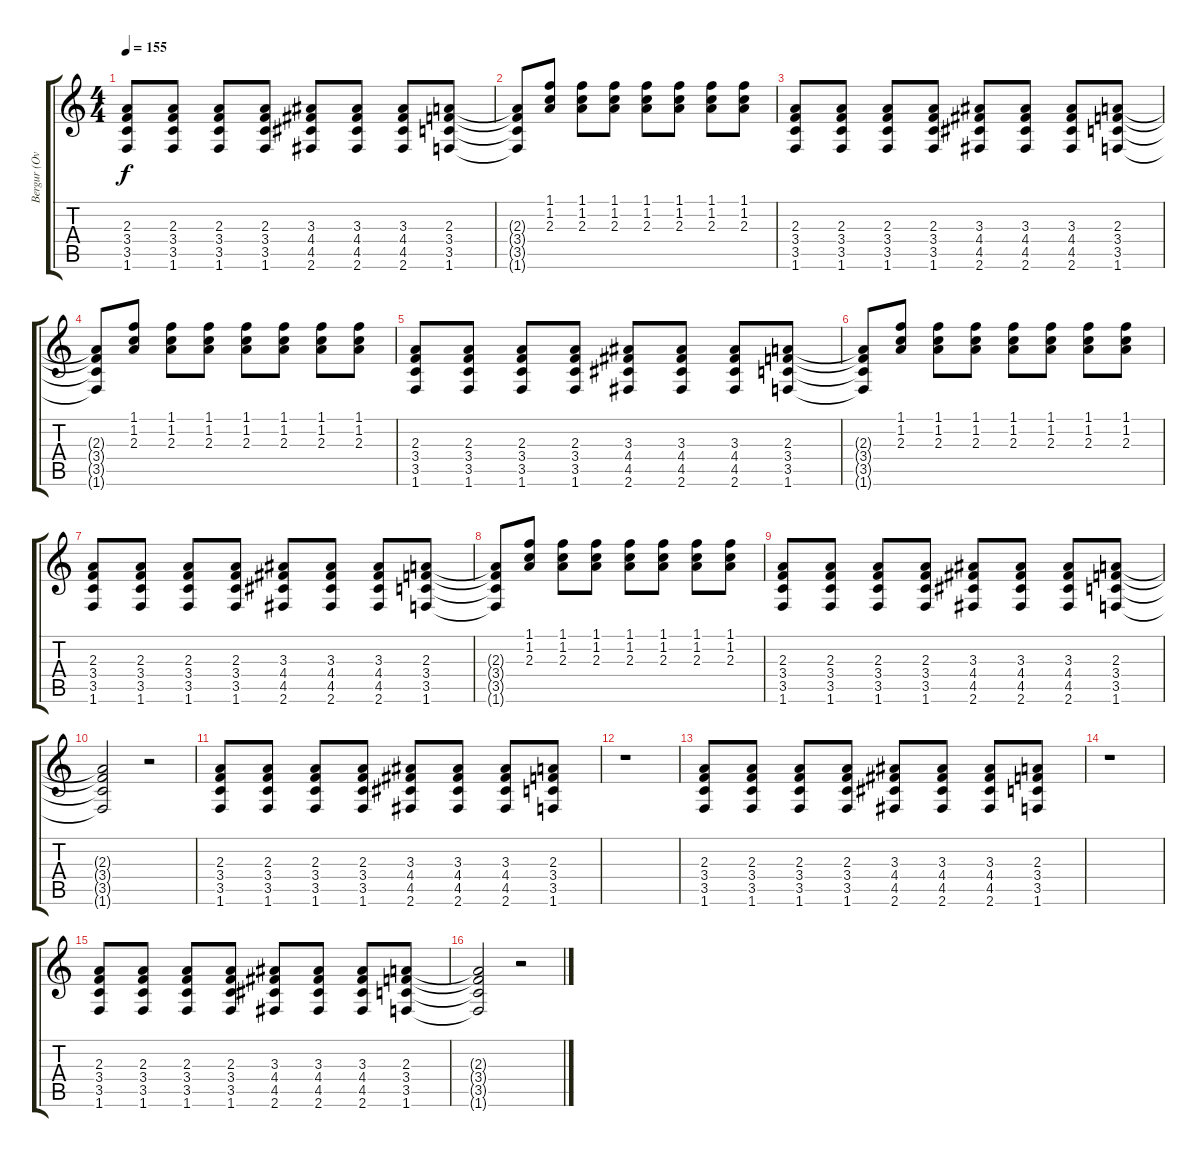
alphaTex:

\track ("Bergur (Overdrive Guitar)" "Bergur (Ov") {instrument overdrivenguitar}
\staff {score tabs}
\tuning (E4 B3 G3 D3 A2 E2) {hide}
\ts (4 4)
\tempo 155
\clef g2
\ks c
(2.3 3.4 3.5 1.6).8{dy f} (2.3 3.4 3.5 1.6).8 (2.3 3.4 3.5 1.6).8 (2.3 3.4 3.5 1.6).8 (3.3 4.4 4.5 2.6).8 (3.3 4.4 4.5 2.6).8 (3.3 4.4 4.5 2.6).8 (2.3 3.4 3.5 1.6).8 |
(2.3{t} 3.4{t} 3.5{t} 1.6{t}).8 (1.1 1.2 2.3).8 (1.1 1.2 2.3).8 (1.1 1.2 2.3).8 (1.1 1.2 2.3).8 (1.1 1.2 2.3).8 (1.1 1.2 2.3).8 (1.1 1.2 2.3).8 |
(2.3 3.4 3.5 1.6).8 (2.3 3.4 3.5 1.6).8 (2.3 3.4 3.5 1.6).8 (2.3 3.4 3.5 1.6).8 (3.3 4.4 4.5 2.6).8 (3.3 4.4 4.5 2.6).8 (3.3 4.4 4.5 2.6).8 (2.3 3.4 3.5 1.6).8 |
(2.3{t} 3.4{t} 3.5{t} 1.6{t}).8 (1.1 1.2 2.3).8 (1.1 1.2 2.3).8 (1.1 1.2 2.3).8 (1.1 1.2 2.3).8 (1.1 1.2 2.3).8 (1.1 1.2 2.3).8 (1.1 1.2 2.3).8 |
(2.3 3.4 3.5 1.6).8 (2.3 3.4 3.5 1.6).8 (2.3 3.4 3.5 1.6).8 (2.3 3.4 3.5 1.6).8 (3.3 4.4 4.5 2.6).8 (3.3 4.4 4.5 2.6).8 (3.3 4.4 4.5 2.6).8 (2.3 3.4 3.5 1.6).8 |
(2.3{t} 3.4{t} 3.5{t} 1.6{t}).8 (1.1 1.2 2.3).8 (1.1 1.2 2.3).8 (1.1 1.2 2.3).8 (1.1 1.2 2.3).8 (1.1 1.2 2.3).8 (1.1 1.2 2.3).8 (1.1 1.2 2.3).8 |
(2.3 3.4 3.5 1.6).8 (2.3 3.4 3.5 1.6).8 (2.3 3.4 3.5 1.6).8 (2.3 3.4 3.5 1.6).8 (3.3 4.4 4.5 2.6).8 (3.3 4.4 4.5 2.6).8 (3.3 4.4 4.5 2.6).8 (2.3 3.4 3.5 1.6).8 |
(2.3{t} 3.4{t} 3.5{t} 1.6{t}).8 (1.1 1.2 2.3).8 (1.1 1.2 2.3).8 (1.1 1.2 2.3).8 (1.1 1.2 2.3).8 (1.1 1.2 2.3).8 (1.1 1.2 2.3).8 (1.1 1.2 2.3).8 |
(2.3 3.4 3.5 1.6).8 (2.3 3.4 3.5 1.6).8 (2.3 3.4 3.5 1.6).8 (2.3 3.4 3.5 1.6).8 (3.3 4.4 4.5 2.6).8 (3.3 4.4 4.5 2.6).8 (3.3 4.4 4.5 2.6).8 (2.3 3.4 3.5 1.6).8 |
(2.3{t} 3.4{t} 3.5{t} 1.6{t}).2 r.2 |
(2.3 3.4 3.5 1.6).8 (2.3 3.4 3.5 1.6).8 (2.3 3.4 3.5 1.6).8 (2.3 3.4 3.5 1.6).8 (3.3 4.4 4.5 2.6).8 (3.3 4.4 4.5 2.6).8 (3.3 4.4 4.5 2.6).8 (2.3 3.4 3.5 1.6).8 |
r.1 |
(2.3 3.4 3.5 1.6).8 (2.3 3.4 3.5 1.6).8 (2.3 3.4 3.5 1.6).8 (2.3 3.4 3.5 1.6).8 (3.3 4.4 4.5 2.6).8 (3.3 4.4 4.5 2.6).8 (3.3 4.4 4.5 2.6).8 (2.3 3.4 3.5 1.6).8 |
r.1 |
(2.3 3.4 3.5 1.6).8 (2.3 3.4 3.5 1.6).8 (2.3 3.4 3.5 1.6).8 (2.3 3.4 3.5 1.6).8 (3.3 4.4 4.5 2.6).8 (3.3 4.4 4.5 2.6).8 (3.3 4.4 4.5 2.6).8 (2.3 3.4 3.5 1.6).8 |
(2.3{t} 3.4{t} 3.5{t} 1.6{t}).2 r.2
